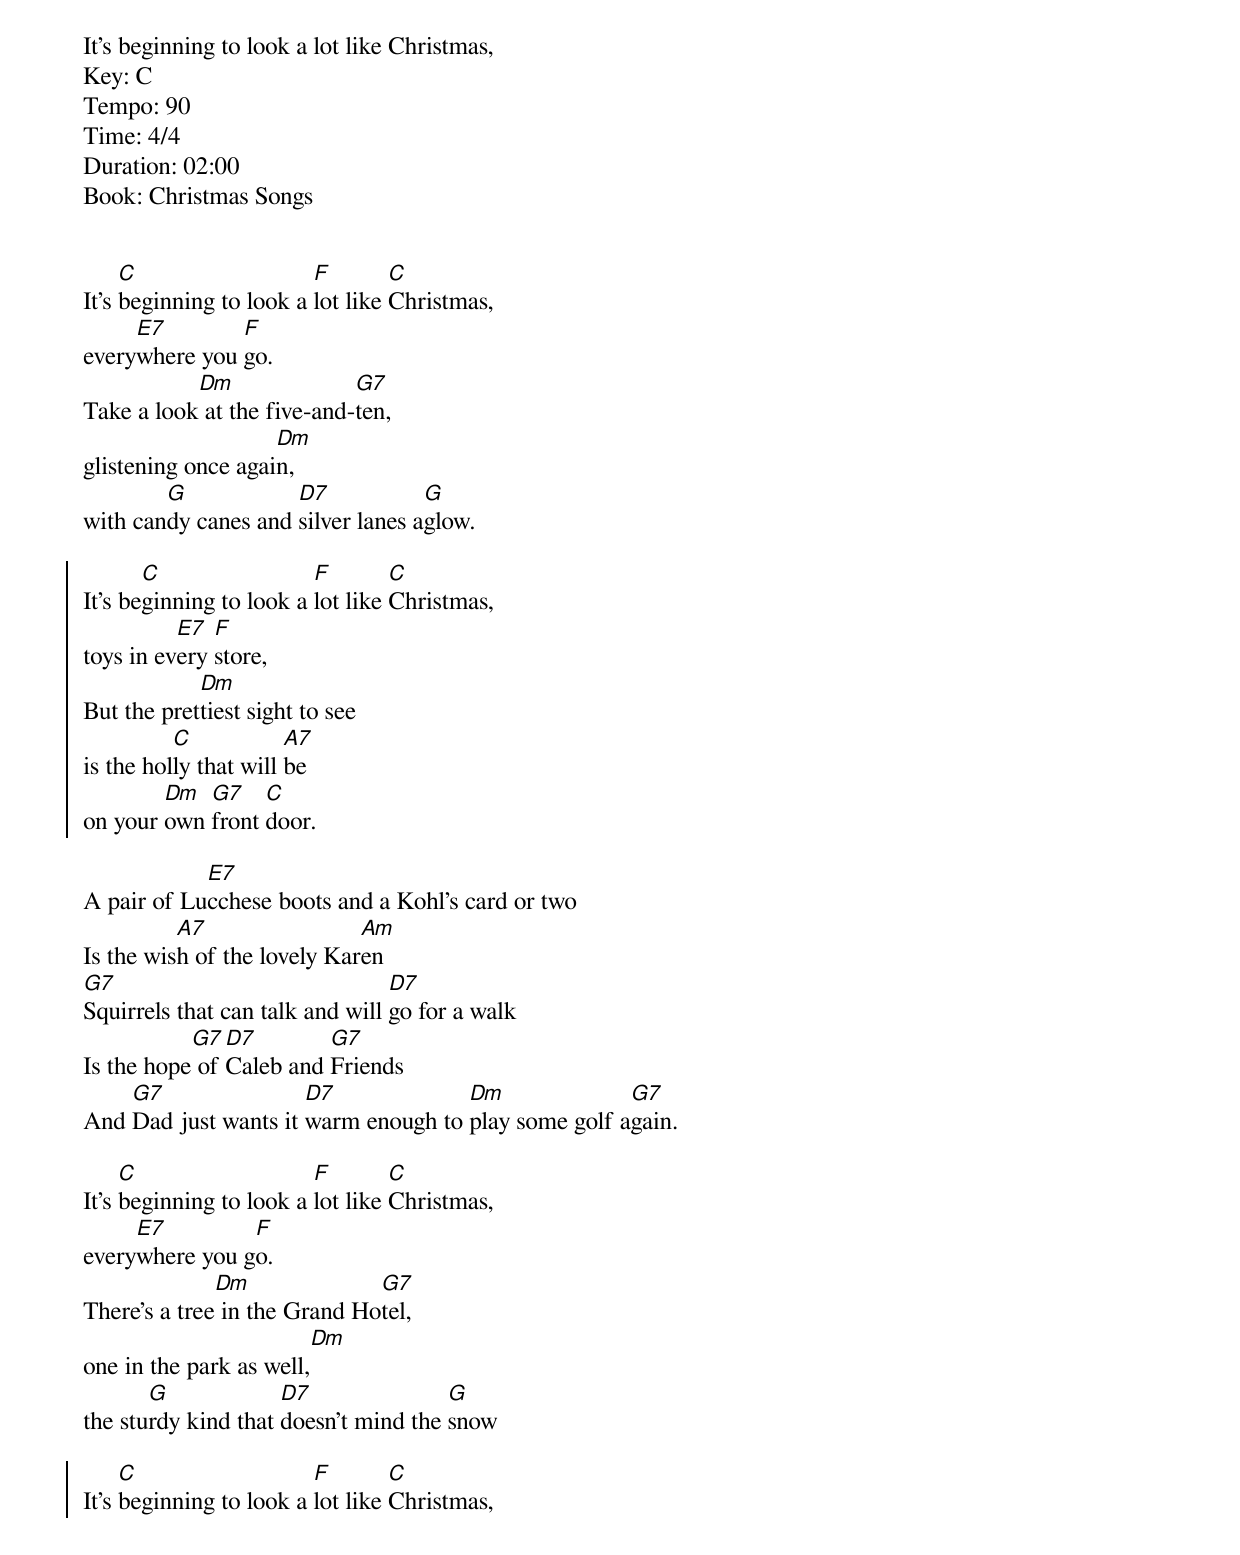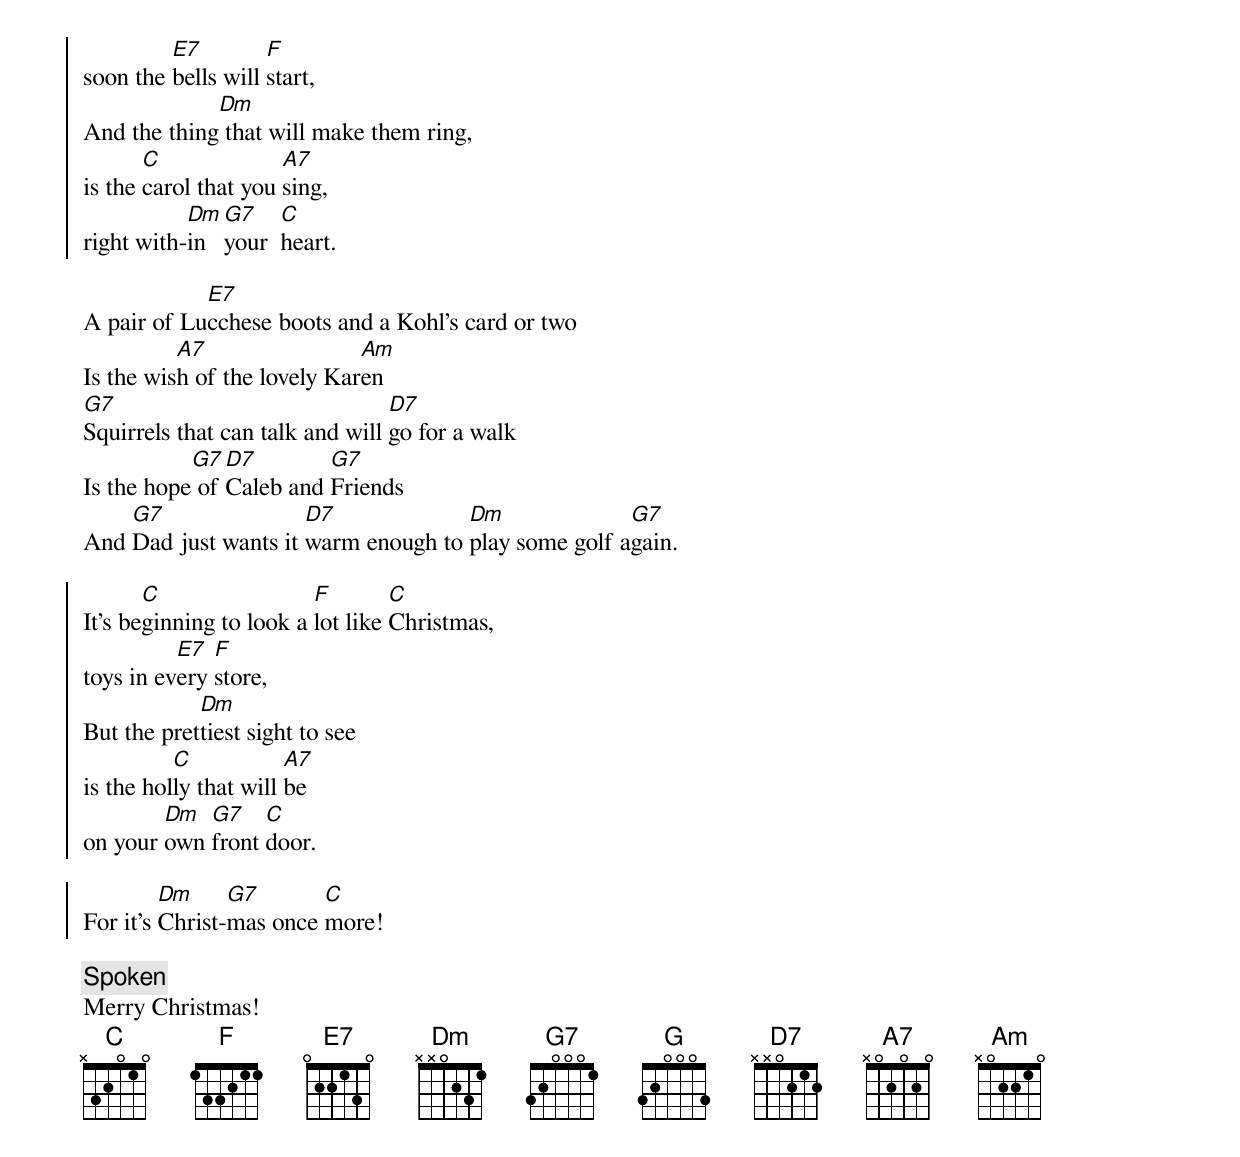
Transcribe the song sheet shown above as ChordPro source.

It's beginning to look a lot like Christmas,
Key: C
Tempo: 90
Time: 4/4
Duration: 02:00
Book: Christmas Songs


It's [C]beginning to look a [F]lot like [C]Christmas,
every[E7]where you [F]go.
Take a look[Dm] at the five-and-[G7]ten,
glistening once agai[Dm]n,
with can[G]dy canes and [D7]silver lanes a[G]glow.

{soc}
It's be[C]ginning to look a [F]lot like [C]Christmas,
toys in ev[E7]ery [F]store,
But the pret[Dm]tiest sight to see
is the hol[C]ly that will [A7]be
on your [Dm]own [G7]front [C]door.
{eoc}

A pair of Lu[E7]cchese boots and a Kohl's card or two
Is the wis[A7]h of the lovely Kar[Am]en
[G7]Squirrels that can talk and will [D7]go for a walk
Is the hope[G7] of [D7]Caleb and [G7]Friends
And [G7]Dad just wants it [D7]warm enough to [Dm]play some golf a[G7]gain.

It's [C]beginning to look a [F]lot like [C]Christmas,
every[E7]where you g[F]o.
There's a tree[Dm] in the Grand Ho[G7]tel,
one in the park as well,[Dm]
the stu[G]rdy kind that [D7]doesn't mind the [G]snow

{soc}
It's [C]beginning to look a [F]lot like [C]Christmas,
soon the [E7]bells will [F]start,
And the thing[Dm] that will make them ring,
is the [C]carol that you [A7]sing,
right with-[Dm]in  [G7]your  [C]heart.
{eoc}

A pair of Lu[E7]cchese boots and a Kohl's card or two
Is the wis[A7]h of the lovely Kar[Am]en
[G7]Squirrels that can talk and will [D7]go for a walk
Is the hope[G7] of [D7]Caleb and [G7]Friends
And [G7]Dad just wants it [D7]warm enough to [Dm]play some golf a[G7]gain.

{soc}
It's be[C]ginning to look a [F]lot like [C]Christmas,
toys in ev[E7]ery [F]store,
But the pret[Dm]tiest sight to see
is the hol[C]ly that will [A7]be
on your [Dm]own [G7]front [C]door.

For it's [Dm]Christ-[G7]mas once [C]more!
{eoc}

{comment: Spoken}
Merry Christmas!
